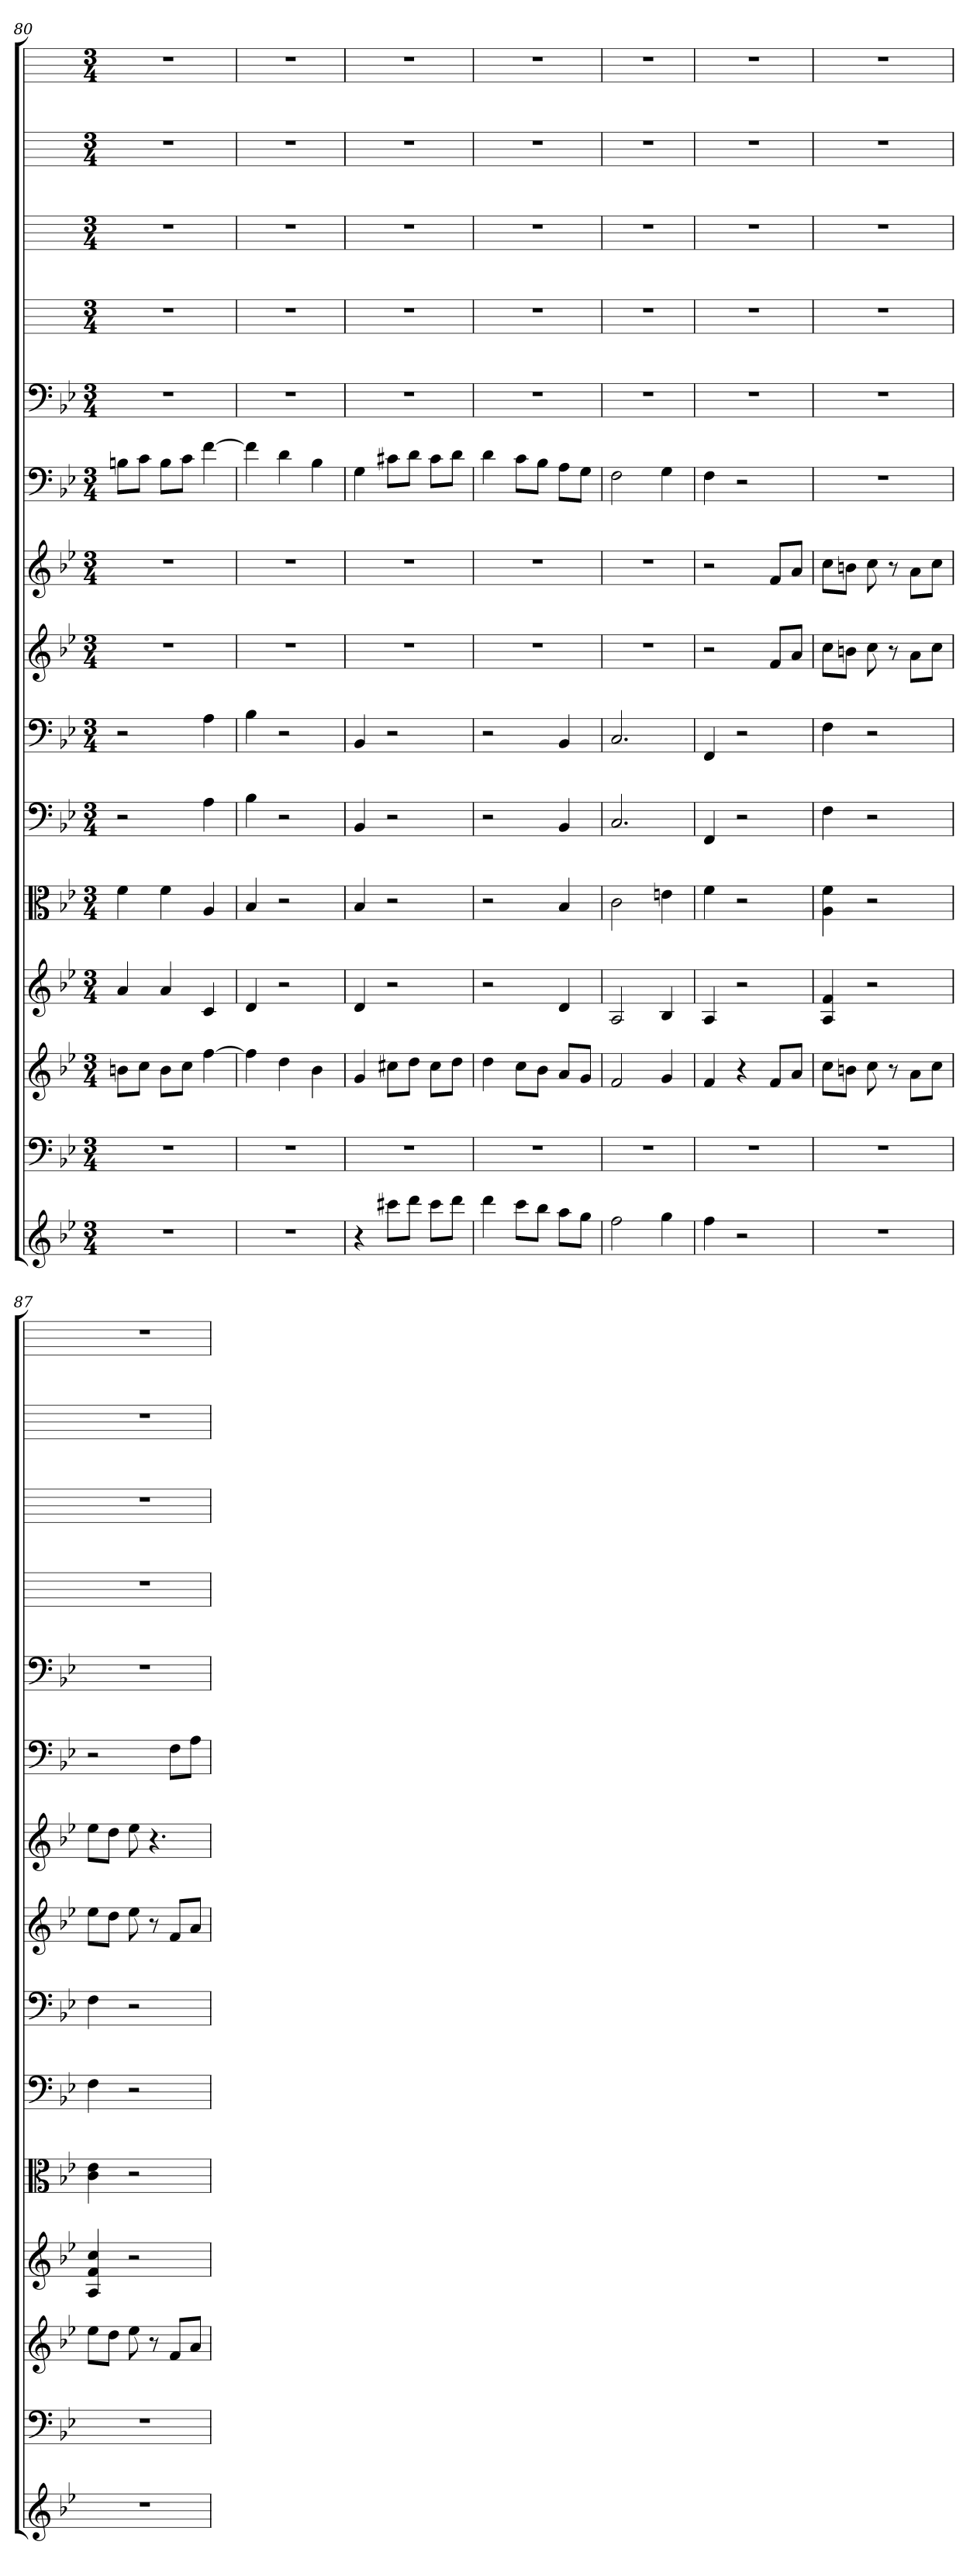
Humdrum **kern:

**kern	**kern	**kern	**kern	**kern	**kern	**kern	**kern	**kern	**kern	**kern	**kern	**kern	**kern	**kern
*part15	*part14	*part13	*part12	*part11	*part10	*part9	*part8	*part7	*part6	*part5	*part4	*part3	*part2	*part1
*staff15	*staff14	*staff13	*staff12	*staff11	*staff10	*staff9	*staff8	*staff7	*staff6	*staff5	*staff4	*staff3	*staff2	*staff1
*	*clefF4	*	*	*clefC3	*clefF4	*clefF4	*	*	*clefF4	*clefF4	*	*	*	*
*k[b-e-]	*k[b-e-]	*k[b-e-]	*k[b-e-]	*k[b-e-]	*k[b-e-]	*k[b-e-]	*k[b-e-]	*k[b-e-]	*k[b-e-]	*k[b-e-]	*k[]	*k[]	*k[]	*k[]
*M3/4	*M3/4	*M3/4	*M3/4	*M3/4	*M3/4	*M3/4	*M3/4	*M3/4	*M3/4	*M3/4	*M3/4	*M3/4	*M3/4	*M3/4
=80	=80	=80	=80	=80	=80	=80	=80	=80	=80	=80	=80	=80	=80	=80
2.r	2.r	8bnL	4a	4f	2r	2r	2.r	2.r	8Bn\L	2.r	2.r	2.r	2.r	2.r
.	.	8ccJ	.	.	.	.	.	.	8c\J	.	.	.	.	.
.	.	8bL	4a	4f	.	.	.	.	8B\L	.	.	.	.	.
.	.	8ccJ	.	.	.	.	.	.	8c\J	.	.	.	.	.
.	.	[4ff	4c	4A	4A	4A	.	.	[4f	.	.	.	.	.
=81	=81	=81	=81	=81	=81	=81	=81	=81	=81	=81	=81	=81	=81	=81
2.r	2.r	4ff]	4d	4B-	4B-	4B-	2.r	2.r	4f]	2.r	2.r	2.r	2.r	2.r
.	.	4dd	2r	2r	2r	2r	.	.	4d	.	.	.	.	.
.	.	4b-	.	.	.	.	.	.	4B-	.	.	.	.	.
=82	=82	=82	=82	=82	=82	=82	=82	=82	=82	=82	=82	=82	=82	=82
4r	2.r	4g	4d	4B-	4BB-	4BB-	2.r	2.r	4G	2.r	2.r	2.r	2.r	2.r
8ccc#XL	.	8cc#XL	2r	2r	2r	2r	.	.	8c#X\L	.	.	.	.	.
8dddJ	.	8ddJ	.	.	.	.	.	.	8d\J	.	.	.	.	.
8ccc#L	.	8cc#L	.	.	.	.	.	.	8c#\L	.	.	.	.	.
8dddJ	.	8ddJ	.	.	.	.	.	.	8d\J	.	.	.	.	.
=83	=83	=83	=83	=83	=83	=83	=83	=83	=83	=83	=83	=83	=83	=83
4ddd	2.r	4dd	2r	2r	2r	2r	2.r	2.r	4d	2.r	2.r	2.r	2.r	2.r
8cccL	.	8ccL	.	.	.	.	.	.	8c\L	.	.	.	.	.
8bb-J	.	8b-J	.	.	.	.	.	.	8B-\J	.	.	.	.	.
8aaL	.	8aL	4d	4B-	4BB-	4BB-	.	.	8A\L	.	.	.	.	.
8ggJ	.	8gJ	.	.	.	.	.	.	8G\J	.	.	.	.	.
=84	=84	=84	=84	=84	=84	=84	=84	=84	=84	=84	=84	=84	=84	=84
2ff	2.r	2f	2A	2c	2.C	2.C	2.r	2.r	2F	2.r	2.r	2.r	2.r	2.r
4gg	.	4g	4B-	4en	.	.	.	.	4G	.	.	.	.	.
=85	=85	=85	=85	=85	=85	=85	=85	=85	=85	=85	=85	=85	=85	=85
4ff	2.r	4f	4A	4f	4FF	4FF	2r	2r	4F	2.r	2.r	2.r	2.r	2.r
2r	.	4r	2r	2r	2r	2r	.	.	2r	.	.	.	.	.
.	.	8fL	.	.	.	.	8fL	8fL	.	.	.	.	.	.
.	.	8aJ	.	.	.	.	8aJ	8aJ	.	.	.	.	.	.
=86	=86	=86	=86	=86	=86	=86	=86	=86	=86	=86	=86	=86	=86	=86
2.r	2.r	8ccL	4A 4f	4A 4f	4F	4F	8ccL	8ccL	2.r	2.r	2.r	2.r	2.r	2.r
.	.	8bnJ	.	.	.	.	8bnJ	8bnJ	.	.	.	.	.	.
.	.	8cc	2r	2r	2r	2r	8cc	8cc	.	.	.	.	.	.
.	.	8r	.	.	.	.	8r	8r	.	.	.	.	.	.
.	.	8aL	.	.	.	.	8aL	8aL	.	.	.	.	.	.
.	.	8ccJ	.	.	.	.	8ccJ	8ccJ	.	.	.	.	.	.
=87	=87	=87	=87	=87	=87	=87	=87	=87	=87	=87	=87	=87	=87	=87
2.r	2.r	8ee-L	4A 4f 4cc	4c 4e-	4F	4F	8ee-L	8ee-L	2r	2.r	2.r	2.r	2.r	2.r
.	.	8ddJ	.	.	.	.	8ddJ	8ddJ	.	.	.	.	.	.
.	.	8ee-	2r	2r	2r	2r	8ee-	8ee-	.	.	.	.	.	.
.	.	8r	.	.	.	.	8r	4.r	.	.	.	.	.	.
.	.	8fL	.	.	.	.	8fL	.	8F\L	.	.	.	.	.
.	.	8aJ	.	.	.	.	8aJ	.	8A\J	.	.	.	.	.
=	=	=	=	=	=	=	=	=	=	=	=	=	=	=
*-	*-	*-	*-	*-	*-	*-	*-	*-	*-	*-	*-	*-	*-	*-
